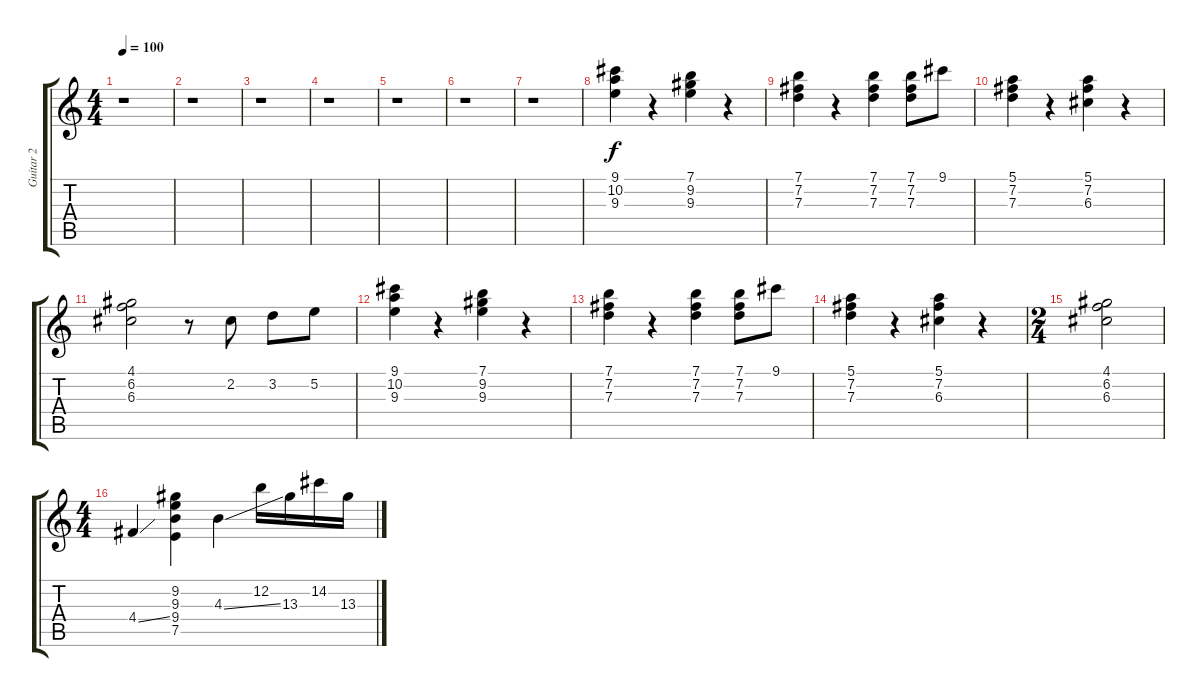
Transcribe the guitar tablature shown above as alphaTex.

\track ("Guitar 2" "Guitar 2") {instrument overdrivenguitar}
\staff {score tabs}
\tuning (E4 B3 G3 D3 A2 E2) {hide}
\ts (4 4)
\tempo 100
\clef g2
\ks c
r.1{dy f} |
r.1 |
r.1 |
r.1 |
r.1 |
r.1 |
r.1 |
(9.1 10.2 9.3).4 r.4 (7.1 9.2 9.3).4 r.4 |
(7.1 7.2 7.3).4 r.4 (7.1 7.2 7.3).4 (7.1 7.2 7.3).8 9.1.8 |
(5.1 7.2 7.3).4 r.4 (5.1 7.2 6.3).4 r.4 |
(4.1 6.2 6.3).2 r.8 2.2.8 3.2.8 5.2.8 |
(9.1 10.2 9.3).4 r.4 (7.1 9.2 9.3).4 r.4 |
(7.1 7.2 7.3).4 r.4 (7.1 7.2 7.3).4 (7.1 7.2 7.3).8 9.1.8 |
(5.1 7.2 7.3).4 r.4 (5.1 7.2 6.3).4 r.4 |
\ts (2 4)
(4.1 6.2 6.3).2 |
\ts (4 4)
4.4{ss}.4 (9.2 9.3 9.4 7.5).4 4.3{ss}.4 12.2.16 13.3.16 14.2.16 13.3.16
